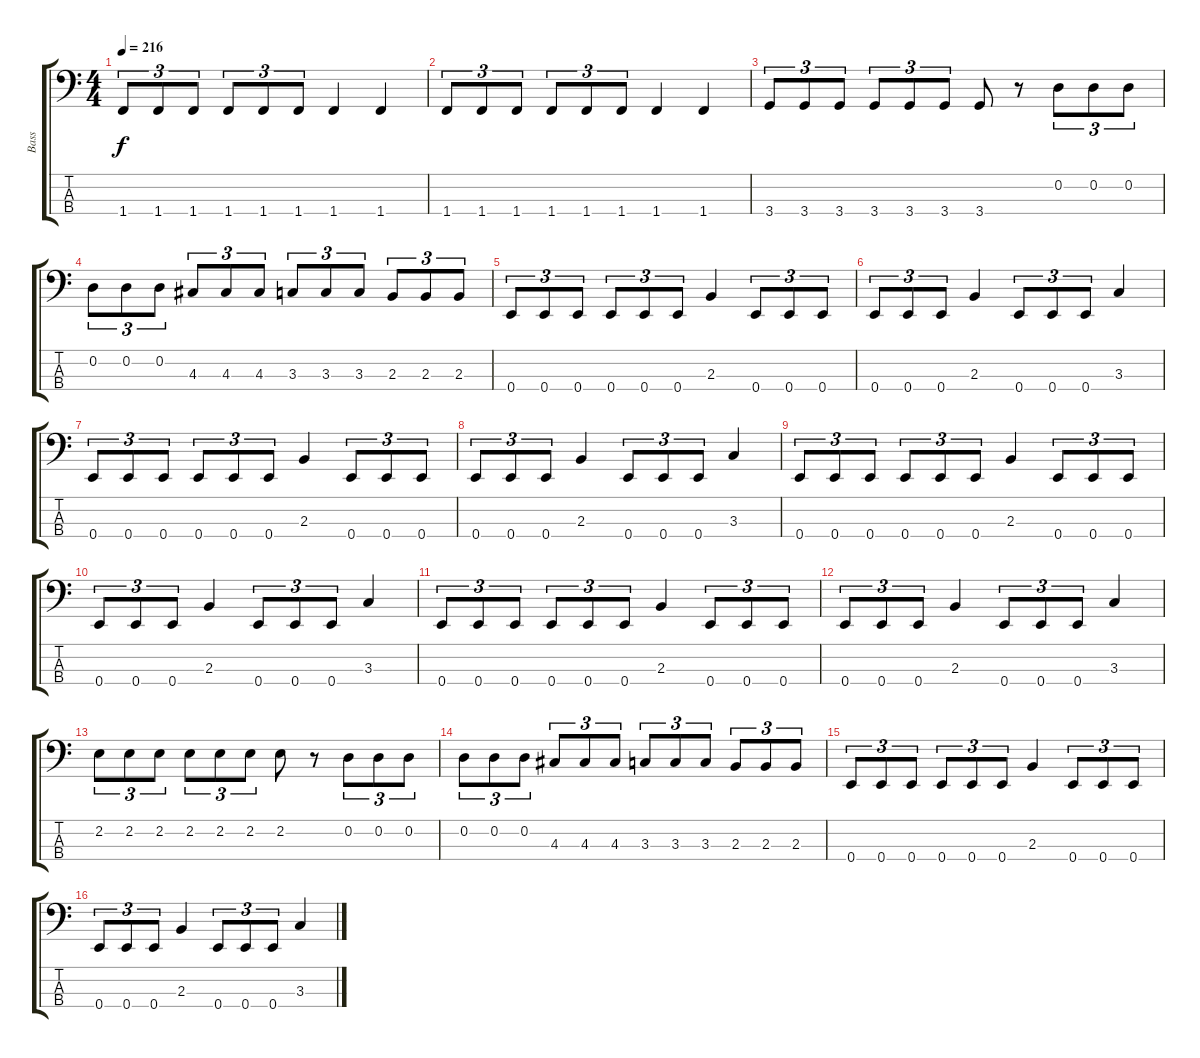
\track ("Bass" "Bass") {instrument electricbassfinger}
\staff {score tabs}
\tuning (G2 D2 A1 E1) {hide}
\ts (4 4)
\tempo 216
\clef f4
\ks c
1.4.8{tu (3 2) dy f} 1.4.8{tu (3 2)} 1.4.8{tu (3 2)} 1.4.8{tu (3 2)} 1.4.8{tu (3 2)} 1.4.8{tu (3 2)} 1.4.4 1.4.4 |
1.4.8{tu (3 2)} 1.4.8{tu (3 2)} 1.4.8{tu (3 2)} 1.4.8{tu (3 2)} 1.4.8{tu (3 2)} 1.4.8{tu (3 2)} 1.4.4 1.4.4 |
3.4.8{tu (3 2)} 3.4.8{tu (3 2)} 3.4.8{tu (3 2)} 3.4.8{tu (3 2)} 3.4.8{tu (3 2)} 3.4.8{tu (3 2)} 3.4.8 r.8 0.2.8{tu (3 2)} 0.2.8{tu (3 2)} 0.2.8{tu (3 2)} |
0.2.8{tu (3 2)} 0.2.8{tu (3 2)} 0.2.8{tu (3 2)} 4.3.8{tu (3 2)} 4.3.8{tu (3 2)} 4.3.8{tu (3 2)} 3.3.8{tu (3 2)} 3.3.8{tu (3 2)} 3.3.8{tu (3 2)} 2.3.8{tu (3 2)} 2.3.8{tu (3 2)} 2.3.8{tu (3 2)} |
0.4.8{tu (3 2)} 0.4.8{tu (3 2)} 0.4.8{tu (3 2)} 0.4.8{tu (3 2)} 0.4.8{tu (3 2)} 0.4.8{tu (3 2)} 2.3.4 0.4.8{tu (3 2)} 0.4.8{tu (3 2)} 0.4.8{tu (3 2)} |
0.4.8{tu (3 2)} 0.4.8{tu (3 2)} 0.4.8{tu (3 2)} 2.3.4 0.4.8{tu (3 2)} 0.4.8{tu (3 2)} 0.4.8{tu (3 2)} 3.3.4 |
0.4.8{tu (3 2)} 0.4.8{tu (3 2)} 0.4.8{tu (3 2)} 0.4.8{tu (3 2)} 0.4.8{tu (3 2)} 0.4.8{tu (3 2)} 2.3.4 0.4.8{tu (3 2)} 0.4.8{tu (3 2)} 0.4.8{tu (3 2)} |
0.4.8{tu (3 2)} 0.4.8{tu (3 2)} 0.4.8{tu (3 2)} 2.3.4 0.4.8{tu (3 2)} 0.4.8{tu (3 2)} 0.4.8{tu (3 2)} 3.3.4 |
0.4.8{tu (3 2)} 0.4.8{tu (3 2)} 0.4.8{tu (3 2)} 0.4.8{tu (3 2)} 0.4.8{tu (3 2)} 0.4.8{tu (3 2)} 2.3.4 0.4.8{tu (3 2)} 0.4.8{tu (3 2)} 0.4.8{tu (3 2)} |
0.4.8{tu (3 2)} 0.4.8{tu (3 2)} 0.4.8{tu (3 2)} 2.3.4 0.4.8{tu (3 2)} 0.4.8{tu (3 2)} 0.4.8{tu (3 2)} 3.3.4 |
0.4.8{tu (3 2)} 0.4.8{tu (3 2)} 0.4.8{tu (3 2)} 0.4.8{tu (3 2)} 0.4.8{tu (3 2)} 0.4.8{tu (3 2)} 2.3.4 0.4.8{tu (3 2)} 0.4.8{tu (3 2)} 0.4.8{tu (3 2)} |
0.4.8{tu (3 2)} 0.4.8{tu (3 2)} 0.4.8{tu (3 2)} 2.3.4 0.4.8{tu (3 2)} 0.4.8{tu (3 2)} 0.4.8{tu (3 2)} 3.3.4 |
2.2.8{tu (3 2)} 2.2.8{tu (3 2)} 2.2.8{tu (3 2)} 2.2.8{tu (3 2)} 2.2.8{tu (3 2)} 2.2.8{tu (3 2)} 2.2.8 r.8 0.2.8{tu (3 2)} 0.2.8{tu (3 2)} 0.2.8{tu (3 2)} |
0.2.8{tu (3 2)} 0.2.8{tu (3 2)} 0.2.8{tu (3 2)} 4.3.8{tu (3 2)} 4.3.8{tu (3 2)} 4.3.8{tu (3 2)} 3.3.8{tu (3 2)} 3.3.8{tu (3 2)} 3.3.8{tu (3 2)} 2.3.8{tu (3 2)} 2.3.8{tu (3 2)} 2.3.8{tu (3 2)} |
0.4.8{tu (3 2)} 0.4.8{tu (3 2)} 0.4.8{tu (3 2)} 0.4.8{tu (3 2)} 0.4.8{tu (3 2)} 0.4.8{tu (3 2)} 2.3.4 0.4.8{tu (3 2)} 0.4.8{tu (3 2)} 0.4.8{tu (3 2)} |
0.4.8{tu (3 2)} 0.4.8{tu (3 2)} 0.4.8{tu (3 2)} 2.3.4 0.4.8{tu (3 2)} 0.4.8{tu (3 2)} 0.4.8{tu (3 2)} 3.3.4
